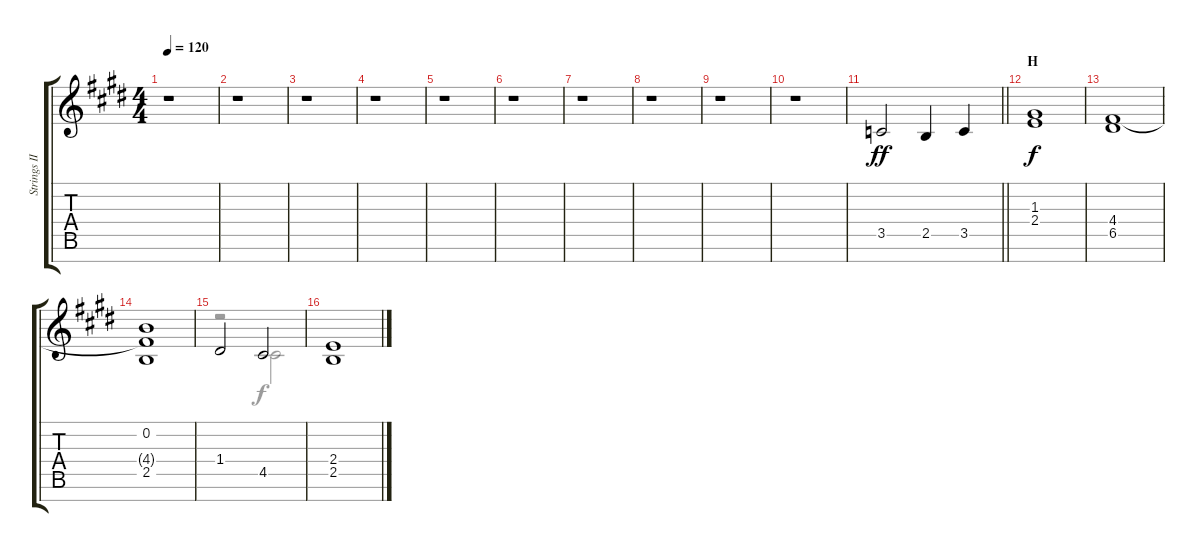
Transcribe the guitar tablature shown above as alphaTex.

\track ("Strings II" "Strings II") {instrument stringensemble1}
\staff {score tabs}
\tuning (E5 B4 G4 D4 A3 E3 B2) {hide}
\voice
\ts (4 4)
\tempo 120
\clef g2
\ks e
r.1{dy f} |
r.1 |
r.1 |
r.1 |
r.1 |
r.1 |
r.1 |
r.1 |
r.1 |
r.1 |
\barLineRight lightlight
3.5.2{dy ff} 2.5.4 3.5.4 |
\section ("" "H")
(1.3 2.4).1{dy f} |
(4.4 6.5).1 |
(0.2 4.4{t} 2.5).1 |
1.4.2 4.5.2 |
(2.4 2.5).1
\voice
\clef g2
\ottava regular
\simile none
\ks e
|
|
|
|
|
|
|
|
|
|
\barLineRight lightlight
|
|
|
|
r.2 4.5.2 |
